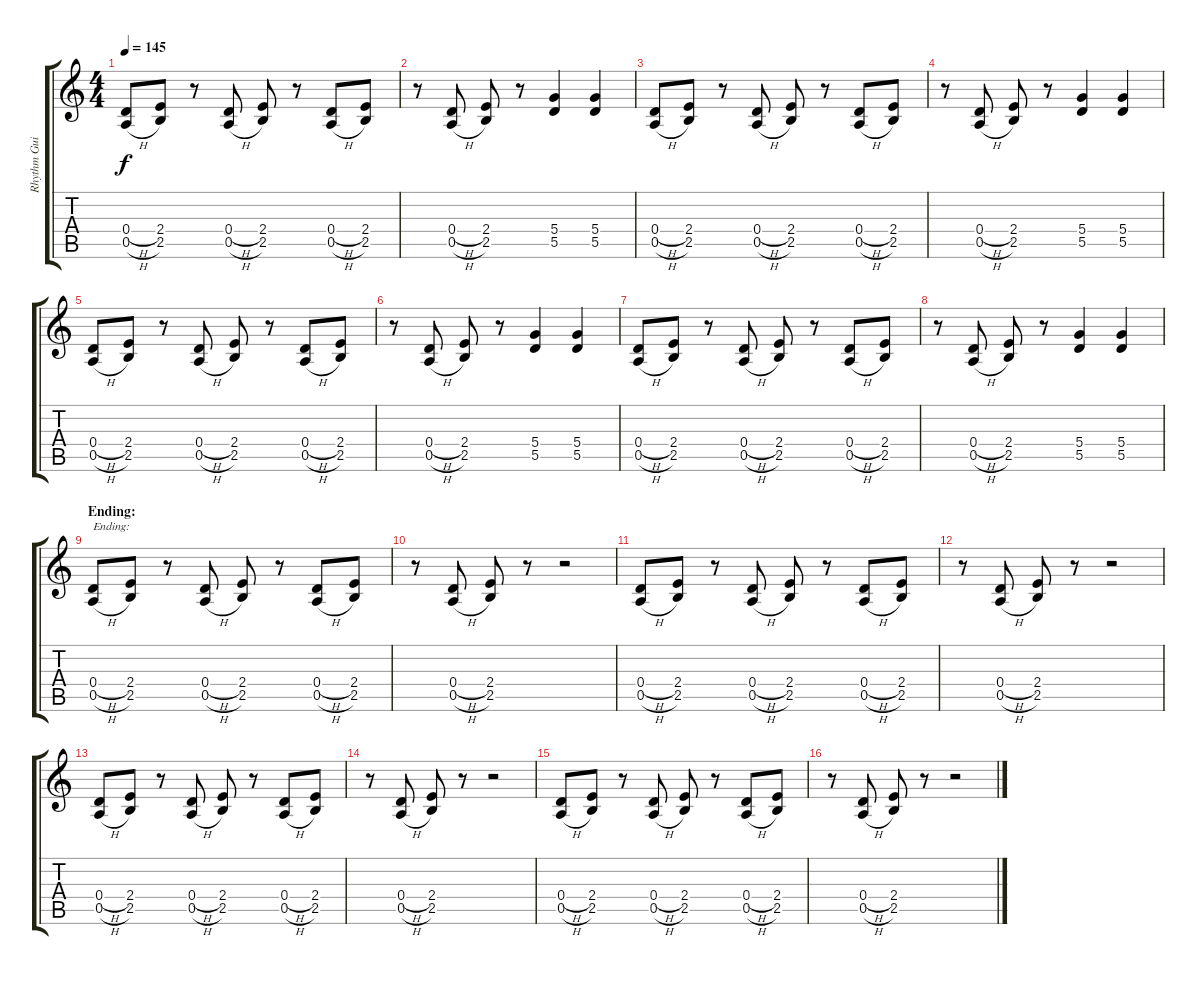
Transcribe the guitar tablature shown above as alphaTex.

\track ("Rhythm Guitar 1" "Rhythm Gui") {instrument distortionguitar}
\staff {score tabs}
\tuning (E4 B3 G3 D3 A2 E2) {hide}
\ts (4 4)
\tempo 145
\clef g2
\ks c
(0.4{h} 0.5{h}).8{dy f} (2.4 2.5).8 r.8 (0.4{h} 0.5{h}).8 (2.4 2.5).8 r.8 (0.4{h} 0.5{h}).8 (2.4 2.5).8 |
r.8 (0.4{h} 0.5{h}).8 (2.4 2.5).8 r.8 (5.4 5.5).4 (5.4 5.5).4 |
(0.4{h} 0.5{h}).8 (2.4 2.5).8 r.8 (0.4{h} 0.5{h}).8 (2.4 2.5).8 r.8 (0.4{h} 0.5{h}).8 (2.4 2.5).8 |
r.8 (0.4{h} 0.5{h}).8 (2.4 2.5).8 r.8 (5.4 5.5).4 (5.4 5.5).4 |
(0.4{h} 0.5{h}).8 (2.4 2.5).8 r.8 (0.4{h} 0.5{h}).8 (2.4 2.5).8 r.8 (0.4{h} 0.5{h}).8 (2.4 2.5).8 |
r.8 (0.4{h} 0.5{h}).8 (2.4 2.5).8 r.8 (5.4 5.5).4 (5.4 5.5).4 |
(0.4{h} 0.5{h}).8 (2.4 2.5).8 r.8 (0.4{h} 0.5{h}).8 (2.4 2.5).8 r.8 (0.4{h} 0.5{h}).8 (2.4 2.5).8 |
r.8 (0.4{h} 0.5{h}).8 (2.4 2.5).8 r.8 (5.4 5.5).4 (5.4 5.5).4 |
\section ("" "Ending:")
(0.4{h} 0.5{h}).8{txt "Ending:"} (2.4 2.5).8 r.8 (0.4{h} 0.5{h}).8 (2.4 2.5).8 r.8 (0.4{h} 0.5{h}).8 (2.4 2.5).8 |
r.8 (0.4{h} 0.5{h}).8 (2.4 2.5).8 r.8 r.2 |
(0.4{h} 0.5{h}).8 (2.4 2.5).8 r.8 (0.4{h} 0.5{h}).8 (2.4 2.5).8 r.8 (0.4{h} 0.5{h}).8 (2.4 2.5).8 |
r.8 (0.4{h} 0.5{h}).8 (2.4 2.5).8 r.8 r.2 |
(0.4{h} 0.5{h}).8 (2.4 2.5).8 r.8 (0.4{h} 0.5{h}).8 (2.4 2.5).8 r.8 (0.4{h} 0.5{h}).8 (2.4 2.5).8 |
r.8 (0.4{h} 0.5{h}).8 (2.4 2.5).8 r.8 r.2 |
(0.4{h} 0.5{h}).8 (2.4 2.5).8 r.8 (0.4{h} 0.5{h}).8 (2.4 2.5).8 r.8 (0.4{h} 0.5{h}).8 (2.4 2.5).8 |
r.8 (0.4{h} 0.5{h}).8 (2.4 2.5).8 r.8 r.2
